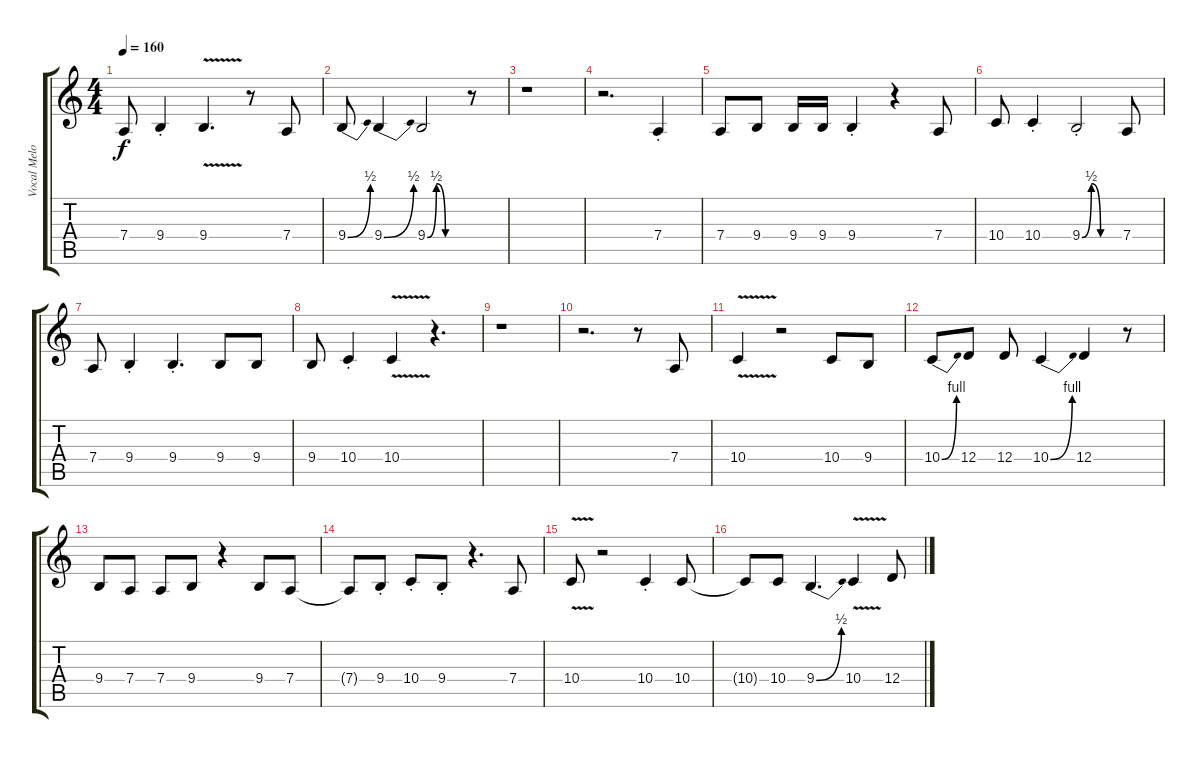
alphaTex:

\track ("Vocal Melody" "Vocal Melo") {instrument altosax}
\staff {score tabs}
\tuning (E4 B3 G3 D3 A2 E2) {hide}
\ts (4 4)
\tempo 160
\clef g2
\ks c
7.4.8{dy f} 9.4{st}.4 9.4{v}.4{d} r.8 7.4.8 |
9.4{be (bend 0 0 60 2)}.8 9.4{be (bend 0 0 60 2)}.4 9.4{be (custom 0 0 15 2 30 0 60 0)}.2 r.8 |
r.1 |
r.2{d} 7.4{st}.4 |
7.4.8 9.4.8 9.4.16 9.4.16 9.4{st}.4 r.4 7.4.8 |
10.4.8 10.4{st}.4 9.4{be (custom 0 0 15 2 30 0 60 0) st}.2 7.4.8 |
7.4.8 9.4{st}.4 9.4{st}.4{d} 9.4.8 9.4.8 |
9.4.8 10.4{st}.4 10.4{v}.4 r.4{d} |
r.1 |
r.2{d} r.8 7.4.8 |
10.4{v}.4 r.2 10.4.8 9.4.8 |
10.4{be (bend 0 0 60 4)}.8 12.4.8 12.4.8 10.4{be (bend 0 0 60 4)}.4 12.4.4 r.8 |
9.4.8 7.4.8 7.4.8 9.4.8 r.4 9.4.8 7.4.8 |
7.4{t}.8 9.4{st}.8 10.4{st}.8 9.4{st}.8 r.4{d} 7.4.8 |
10.4{v}.8 r.2 10.4{st}.4 10.4.8 |
10.4{t}.8 10.4.8 9.4{be (bend 0 0 60 2)}.4{d} 10.4{v}.4 12.4.8
